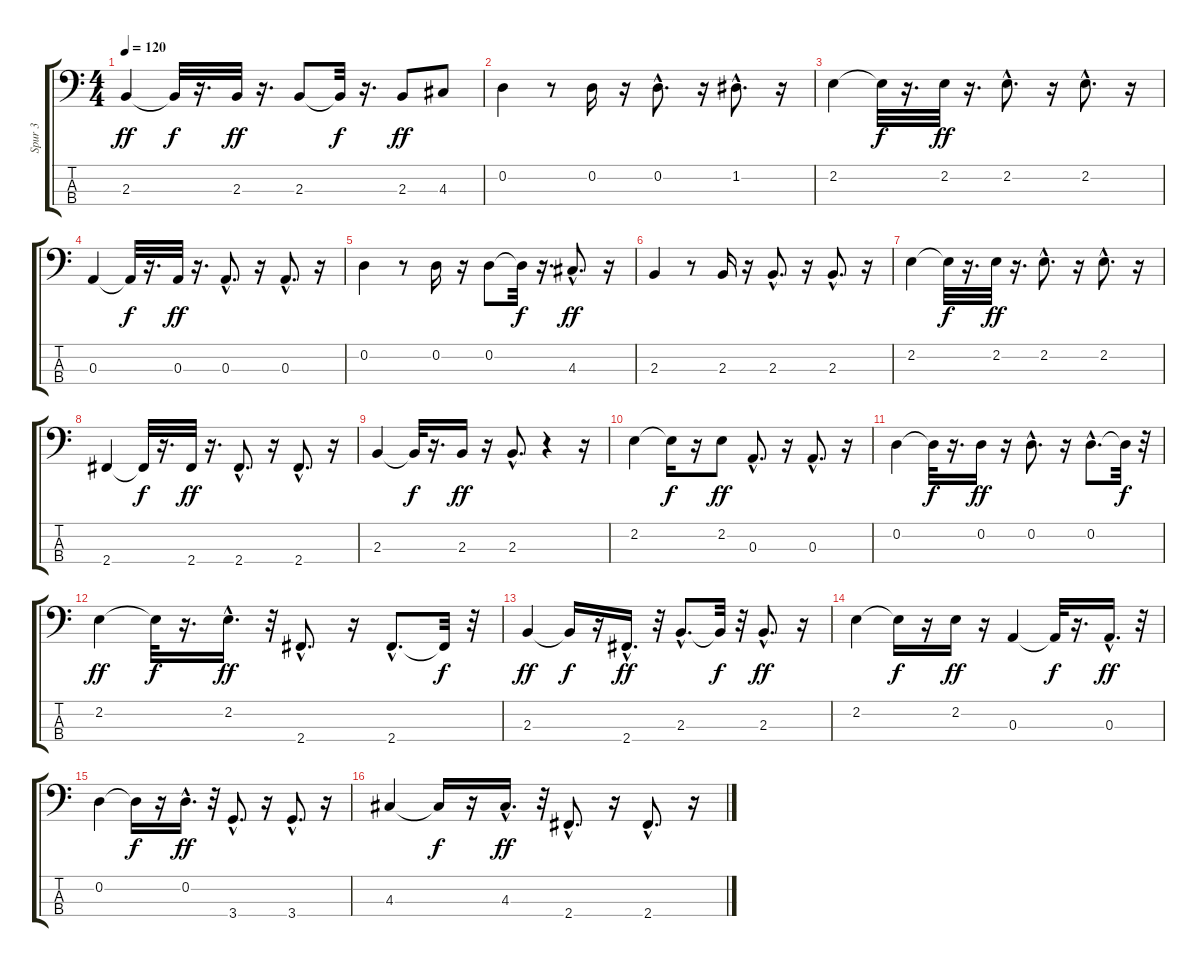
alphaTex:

\track ("Spur 3" "Spur 3") {instrument electricbassfinger}
\staff {score tabs}
\tuning (G2 D2 A1 E1) {hide}
\ts (4 4)
\tempo 120
\clef f4
\ks c
2.3.4{dy ff} 2.3{t}.32{dy f} r.16{d} 2.3.32{dy ff} r.16{d} 2.3.8 2.3{t}.32{dy f} r.16{d} 2.3.8{dy ff} 4.3.8 |
0.2.4 r.8 0.2.16 r.16 0.2{hac}.8{d} r.16 1.2{hac}.8{d} r.16 |
2.2.4 2.2{t}.32{dy f} r.16{d} 2.2.32{dy ff} r.16{d} 2.2{hac}.8{d} r.16 2.2{hac}.8{d} r.16 |
0.3.4 0.3{t}.32{dy f} r.16{d} 0.3.32{dy ff} r.16{d} 0.3{hac}.8{d} r.16 0.3{hac}.8{d} r.16 |
0.2.4 r.8 0.2.16 r.16 0.2.8 0.2{t}.32{dy f} r.16{d} 4.3{hac}.8{d dy ff} r.16 |
2.3.4 r.8 2.3.16 r.16 2.3{hac}.8{d} r.16 2.3{hac}.8{d} r.16 |
2.2.4 2.2{t}.32{dy f} r.16{d} 2.2.32{dy ff} r.16{d} 2.2{hac}.8{d} r.16 2.2{hac}.8{d} r.16 |
2.4.4 2.4{t}.32{dy f} r.16{d} 2.4.32{dy ff} r.16{d} 2.4{hac}.8{d} r.16 2.4{hac}.8{d} r.16 |
2.3.4 2.3{t}.32{dy f} r.16{d} 2.3.16{dy ff} r.16 2.3{hac}.8{d} r.4 r.16 |
2.2.4 2.2{t}.16{dy f} r.16 2.2.8{dy ff} 0.3{hac}.8{d} r.16 0.3{hac}.8{d} r.16 |
0.2.4 0.2{t}.32{dy f} r.16{d} 0.2.16{dy ff} r.16 0.2{hac}.8{d} r.16 0.2{hac}.8{d} 0.2{t}.32{dy f} r.32 |
2.2.4{dy ff} 2.2{t}.32{dy f} r.16{d} 2.2{hac}.16{d dy ff} r.32 2.4{hac}.8{d} r.16 2.4{hac}.8{d} 2.4{t}.32{dy f} r.32 |
2.3.4{dy ff} 2.3{t}.16{dy f} r.16 2.4{hac}.16{d dy ff} r.32 2.3{hac}.8{d} 2.3{t}.32{dy f} r.32 2.3{hac}.8{d dy ff} r.16 |
2.2.4 2.2{t}.16{dy f} r.16 2.2.16{dy ff} r.16 0.3.4 0.3{t}.32{dy f} r.16{d} 0.3{hac}.16{d dy ff} r.32 |
0.2.4 0.2{t}.16{dy f} r.16 0.2{hac}.16{d dy ff} r.32 3.4{hac}.8{d} r.16 3.4{hac}.8{d} r.16 |
4.3.4 4.3{t}.16{dy f} r.16 4.3{hac}.16{d dy ff} r.32 2.4{hac}.8{d} r.16 2.4{hac}.8{d} r.16
